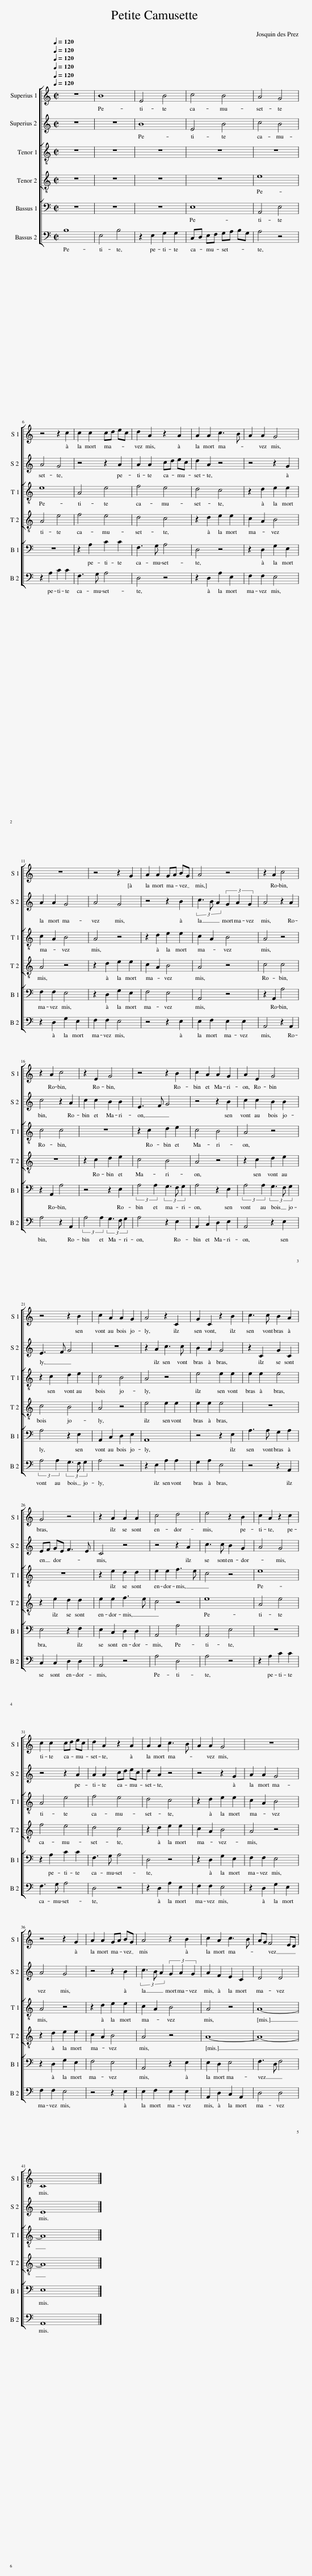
X:1
%%score [ 1 2 [ 3 4 ] [ 5 6 ] ]
L:1/8
Q:1/4=120
M:2/2
I:linebreak $
K:C
V:1 treble
V:2 treble
V:3 treble-8
V:4 treble-8
V:5 bass
V:6 bass
V:1
 z8 | B8 | E4 B4 | c4 B4 | A4 G4 |$ %5
 z4 z2 c2 | c2 c2 cd ec | d2 A2 z2 A2 | A2 A2 c3 B | A2 A2 G4 |$ %10
 z8 | z4 z2 G2 | A2 A2 GA BG | A4 z4 | z2 A2 c4 |$ %15
 z2 A2 c4 | z2 E2 G4 | z4 z2 B2 | c2 A2 A2 G2 | A2 E2 G4 |$ %20
 z4 z2 B2 | c2 A2 A2 G2 | A4 z2 C2 | G2 C2 z2 B2 | c3 c B2 A2 |$ %25
 G4 z4 | z2 A2 A2 A2 | c4 d4 | e4 z2 B2 | c2 A2 z2 c2 |$ %30
 c2 c2 cd ec | d2 A2 z2 A2 | A2 A2 c3 B | A2 A2 G4 | z8 |$ %35
 z4 z2 G2 | A2 A2 GA BG | A4 z2 B2 | c2 A2 c3 B | AG F4 ED |$ %40
 C8 |] %41
V:2
 z8 | z8 | B8 | E4 B4 | c4 B4 |$ %5
 A4 G4 | z4 z2 A2 | A2 A2 cd ec | d2 A2 z4 | z4 z2 G2 |$ %10
 A2 A2 G4 | A4 G4 | z4 z2 B2 | (3c3 B A2 (3G2 A2 G2 | A4 z2 A2 |$ %15
 c4 z2 A2 | c2 c2 B2 B2 | E3 F G4 | z4 z2 B2 | c2 c2 B2 B2 |$ %20
 E3 F G4 | z8 | z2 A2 c3 c | B2 A2 G4 | z2 C2 G2 C2 |$ %25
 EF GE F3 E | C4 z4 | z4 z2 A2 | c3 c B2 G2 | A4 G4 |$ %30
 z4 z2 A2 | A2 A2 cd ec | d2 A2 z4 | z4 z2 G2 | A2 A2 G4 |$ %35
 A4 G4 | z4 z2 B2 | (3c3 B A2 (3G2 A2 G2 | A2 F2 E2 C2 | D4 D4 |$ %40
 E8 |] %41
V:3
 z8 | z8 | z8 | z8 | z8 |$ %5
 e8 | A4 e4 | f4 e4 | d4 c4 | z2 d2 e2 e2 |$ %10
 c2 A2 B4 | A4 z4 | z2 d2 e2 e2 | c2 A2 B4 | A4 z4 |$ %15
 c4 c4 | z8 | z2 c2 d2 e2 | c4 B4 | A4 z4 |$ %20
 z2 c2 d2 e2 | c4 B4 | A4 z4 | e4 e2 e2 | e2 e2 e4 |$ %25
 z8 | z2 e2 d2 d2 | e2 e2 f3 e | c4 z4 | e8 |$ %30
 A4 e4 | f4 e4 | d4 c4 | z2 d2 e2 e2 | c2 A2 B4 |$ %35
 A4 z4 | z2 d2 e2 e2 | c2 A2 B4 | A4 z4 | A8- |$ %40
 A8 |] %41
V:4
 z8 | z8 | z8 | z8 | e8 |$ %5
 A4 e4 | f4 e4 | d4 c4 | z2 d2 e2 e2 | c2 A2 B4 |$ %10
 A4 z4 | z2 d2 e2 e2 | c2 A2 B4 | A4 z4 | c4 c4 |$ %15
 z8 | z2 c2 d2 e2 | c4 B4 | A4 z4 | z2 c2 d2 e2 |$ %20
 c4 B4 | A4 z4 | e4 e2 e2 | e2 e2 e4 | z8 |$ %25
 z2 e2 d2 d2 | e2 e2 f3 e | c4 z4 | e8 | A4 e4 |$ %30
 f4 e4 | d4 c4 | z2 d2 e2 e2 | c2 A2 B4 | A4 z4 |$ %35
 z2 d2 e2 e2 | c2 A2 B4 | A4 z4 | A8- | A8- |$ %40
 A8 |] %41
V:5
 z8 | z8 | z8 | E,8 | A,,4 E,4 |$ %5
 z8 | z2 A,2 C2 C2 | F,3 G, A,4 | D,4 z4 | z2 D,2 G,2 E,2 |$ %10
 F,2 F,2 E,4 | z2 D,2 G,2 E,2 | F,4 E,4 | A,,4 z4 | z2 A,,2 A,4 |$ %15
 z2 A,,2 A,4 | z4 z2 E,2 | (3:2:2A,4 A,2 (3G,3 F, G,2 | A,4 z2 E,2 | (3:2:2A,4 A,2 (3G,3 F, G,2 |$ %20
 A,4 z2 E,2 | A,,2 C,2 D,2 E,2 | A,,8 | z4 z2 E,2 | A,3 A, G,2 A,2 |$ %25
 E,4 z2 F,2 | E,2 C,2 D,2 D,2 | A,,4 A,4 | A,,4 E,4 | z8 |$ %30
 z2 A,2 C2 C2 | F,3 G, A,4 | D,4 z4 | z2 D,2 G,2 E,2 | F,2 F,2 E,4 |$ %35
 z2 D,2 G,2 E,2 | F,4 E,4 | A,,4 z2 E,2 | E,2 D,2 E,4 | F,3 D, F,4 |$ %40
 E,8 |] %41
V:6
 B,8 | E,4 B,4 | z2 E,2 G,2 G,2 | C,D, E,F, G,A, B,G, | A,4 z4 |$ %5
 z2 A,2 C2 C2 | F,3 G, A,4 | D,4 z4 | z2 D,2 A,2 E,2 | F,2 F,2 E,4 |$ %10
 z2 D,2 G,2 E,2 | F,2 F,2 E,4 | z4 z2 E,2 | E,2 F,2 E,2 E,2 | A,,4 z2 A,,2 |$ %15
 A,4 z2 A,,2 | (3:2:2A,4 A,2 (3G,3 F, G,2 | A,4 z2 E,2 | A,,2 C,2 D,2 E,2 | A,,4 z2 E,2 |$ %20
 (3:2:2A,4 A,2 (3G,3 F, G,2 | A,4 z4 | z2 E,2 A,2 A,2 | G,2 A,2 E,4 | z4 z2 A,,2 |$ %25
 C,2 C,2 D,2 D,2 | A,,4 z4 | A,4 D,4 | A,4 z4 | z2 A,2 C2 C2 |$ %30
 F,3 G, A,4 | D,4 z4 | z2 D,2 A,2 E,2 | F,2 F,2 E,4 | z2 D,2 G,2 E,2 |$ %35
 F,2 F,2 E,4 | z4 z2 E,2 | E,2 F,2 E,2 E,2 | A,,2 D,2 C,2 A,,2 | D,4 D,4 |$ %40
 A,,8 |] %41
